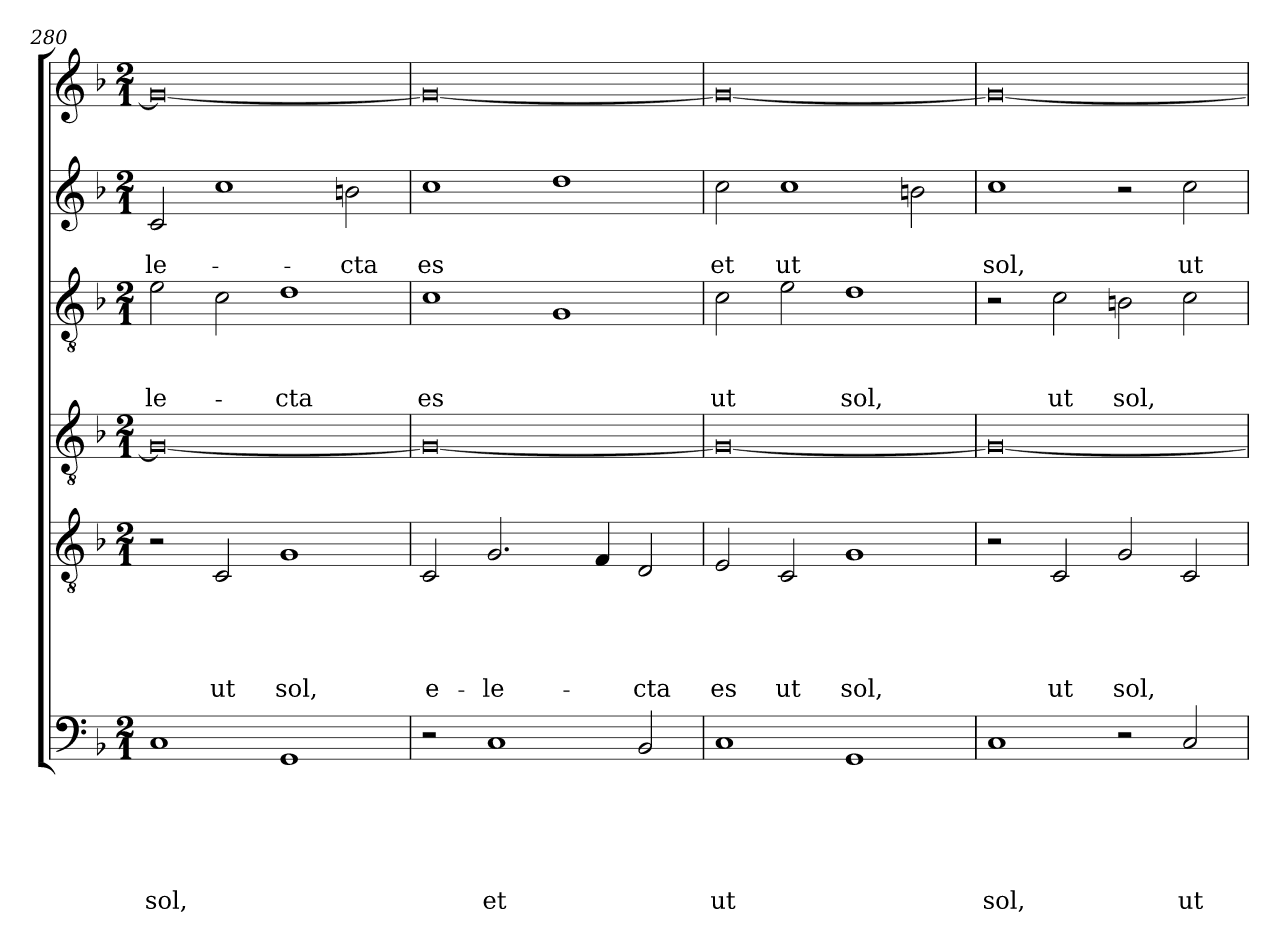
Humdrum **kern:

**kern	**text	**text	**text	**text	**text	**text	**kern	**text	**text	**text	**text	**text	**kern	**kern	**text	**text	**text	**kern	**text	**text	**kern
*part6	*part6	*part6	*part6	*part6	*part6	*part6	*part5	*part5	*part5	*part5	*part5	*part5	*part4	*part3	*part3	*part3	*part3	*part2	*part2	*part2	*part1
*staff6	*staff6	*staff6	*staff6	*staff6	*staff6	*staff6	*staff5	*staff5	*staff5	*staff5	*staff5	*staff5	*staff4	*staff3	*staff3	*staff3	*staff3	*staff2	*staff2	*staff2	*staff1
!!LO:PB:g=z
*clefF4	*	*	*	*	*	*	*clefGv2	*	*	*	*	*	*clefGv2	*clefGv2	*	*	*	*clefG2	*	*	*clefG2
*k[b-]	*	*	*	*	*	*	*k[b-]	*	*	*	*	*	*k[b-]	*k[b-]	*	*	*	*k[b-]	*	*	*k[b-]
*F:	*	*	*	*	*	*	*F:	*	*	*	*	*	*F:	*F:	*	*	*	*F:	*	*	*F:
*M2/1	*	*	*	*	*	*	*M2/1	*	*	*	*	*	*M2/1	*M2/1	*	*	*	*M2/1	*	*	*M2/1
=280	=280	=280	=280	=280	=280	=280	=280	=280	=280	=280	=280	=280	=280	=280	=280	=280	=280	=280	=280	=280	=280
!	!	!	!	!	!	!LO:LY:b	!	!	!	!	!	!	!	!	!	!	!LO:LY:b	!	!	!LO:LY:b	!
1C	.	.	.	.	.	sol,	2r	.	.	.	.	.	0G_	2e\	.	.	-le-	2c/	.	-le-	0g_
!	!	!	!	!	!	!	!	!	!	!	!	!LO:LY:b	!	!	!	!	!	!	!	!	!
.	.	.	.	.	.	.	2C/	.	.	.	.	ut	.	2c\	.	.	.	1cc	.	.	.
!	!	!	!	!	!	!	!	!	!	!	!	!LO:LY:b	!	!	!	!	!LO:LY:b	!	!	!	!
1GG	.	.	.	.	.	.	1G	.	.	.	.	sol,	.	1d	.	.	-cta	.	.	.	.
!	!	!	!	!	!	!	!	!	!	!	!	!	!	!	!	!	!	!	!	!LO:LY:b	!
.	.	.	.	.	.	.	.	.	.	.	.	.	.	.	.	.	.	2b\	.	-cta	.
=281	=281	=281	=281	=281	=281	=281	=281	=281	=281	=281	=281	=281	=281	=281	=281	=281	=281	=281	=281	=281	=281
!	!	!	!	!	!	!	!	!	!	!	!	!LO:LY:b	!	!	!	!	!LO:LY:b	!	!	!LO:LY:b	!
2r	.	.	.	.	.	.	2C/	.	.	.	.	e-	0G_	1c	.	.	es	1cc	.	es	0g_
!	!	!	!	!	!	!LO:LY:b	!	!	!	!	!	!LO:LY:b	!	!	!	!	!	!	!	!	!
1C	.	.	.	.	.	et	2.G/	.	.	.	.	-le-	.	.	.	.	.	.	.	.	.
.	.	.	.	.	.	.	.	.	.	.	.	.	.	1G	.	.	.	1dd	.	.	.
.	.	.	.	.	.	.	4F/	.	.	.	.	.	.	.	.	.	.	.	.	.	.
!	!	!	!	!	!	!	!	!	!	!	!	!LO:LY:b	!	!	!	!	!	!	!	!	!
2BB-/	.	.	.	.	.	.	2D/	.	.	.	.	-cta	.	.	.	.	.	.	.	.	.
=282	=282	=282	=282	=282	=282	=282	=282	=282	=282	=282	=282	=282	=282	=282	=282	=282	=282	=282	=282	=282	=282
!	!	!	!	!	!	!LO:LY:b	!	!	!	!	!	!LO:LY:b	!	!	!	!	!LO:LY:b	!	!	!LO:LY:b	!
1C	.	.	.	.	.	ut	2E/	.	.	.	.	es	0G_	2c\	.	.	ut	2cc\	.	et	0g_
!	!	!	!	!	!	!	!	!	!	!	!	!LO:LY:b	!	!	!	!	!	!	!	!LO:LY:b	!
.	.	.	.	.	.	.	2C/	.	.	.	.	ut	.	2e\	.	.	.	1cc	.	ut	.
!	!	!	!	!	!	!	!	!	!	!	!	!LO:LY:b	!	!	!	!	!LO:LY:b	!	!	!	!
1GG	.	.	.	.	.	.	1G	.	.	.	.	sol,	.	1d	.	.	sol,	.	.	.	.
.	.	.	.	.	.	.	.	.	.	.	.	.	.	.	.	.	.	2b\	.	.	.
=283	=283	=283	=283	=283	=283	=283	=283	=283	=283	=283	=283	=283	=283	=283	=283	=283	=283	=283	=283	=283	=283
!	!	!	!	!	!	!LO:LY:b	!	!	!	!	!	!	!	!	!	!	!	!	!	!LO:LY:b	!
1C	.	.	.	.	.	sol,	2r	.	.	.	.	.	0G_	2r	.	.	.	1cc	.	sol,	0g_
!	!	!	!	!	!	!	!	!	!	!	!	!LO:LY:b	!	!	!	!	!LO:LY:b	!	!	!	!
.	.	.	.	.	.	.	2C/	.	.	.	.	ut	.	2c\	.	.	ut	.	.	.	.
!	!	!	!	!	!	!	!	!	!	!	!	!LO:LY:b	!	!	!	!	!LO:LY:b	!	!	!	!
2r	.	.	.	.	.	.	2G/	.	.	.	.	sol,	.	2B\	.	.	sol,	2r	.	.	.
!	!	!	!	!	!	!LO:LY:b	!	!	!	!	!	!	!	!	!	!	!	!	!	!LO:LY:b	!
2C/	.	.	.	.	.	ut	2C/	.	.	.	.	.	.	2c\	.	.	.	2cc\	.	ut	.
=	=	=	=	=	=	=	=	=	=	=	=	=	=	=	=	=	=	=	=	=	=
*-	*-	*-	*-	*-	*-	*-	*-	*-	*-	*-	*-	*-	*-	*-	*-	*-	*-	*-	*-	*-	*-
